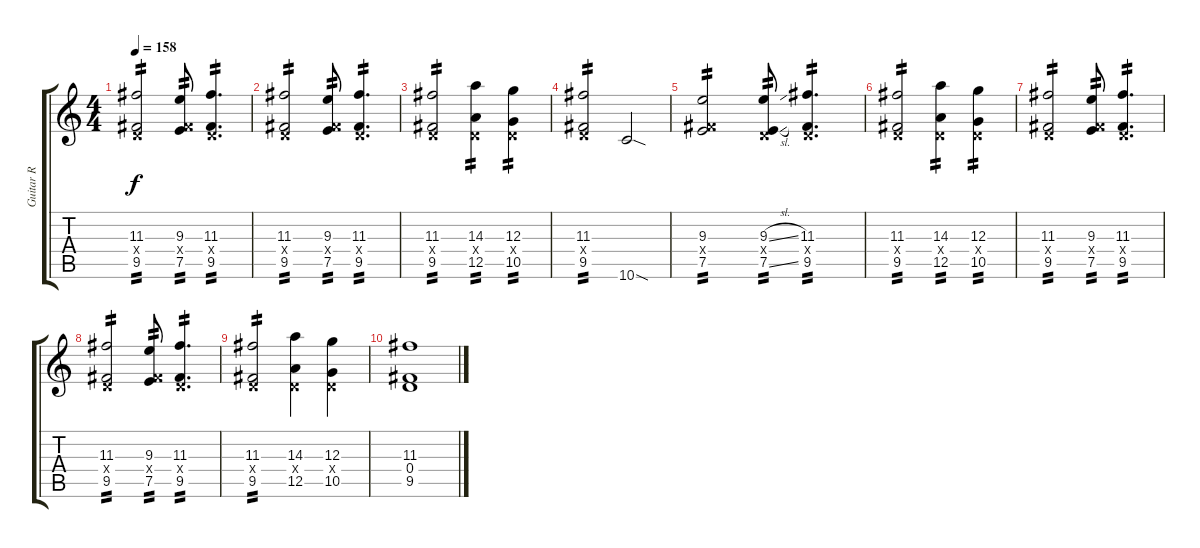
\track ("Guitar R" "Guitar R") {instrument distortionguitar}
\staff {score tabs}
\tuning (E4 D4 G3 D3 A2 D2) {hide}
\ts (4 4)
\tempo 158
\clef g2
\ks c
(11.3 0.4{x} 9.5).2{tp 2 dy f} (9.3 4.4{x} 7.5).8{tp 2} (11.3 0.4{x} 9.5).4{d tp 2} |
(11.3 0.4{x} 9.5).2{tp 2} (9.3 4.4{x} 7.5).8{tp 2} (11.3 0.4{x} 9.5).4{d tp 2} |
(11.3 0.4{x} 9.5).2{tp 2} (14.3 0.4{x} 12.5).4{tp 2} (12.3 0.4{x} 10.5).4{tp 2} |
(11.3 0.4{x} 9.5).2{tp 2} 10.6{sod}.2 |
(9.3 4.4{x} 7.5).2{tp 2} (9.3{sl} 0.4{x} 7.5{sl}).8{tp 2} (11.3 0.4{x} 9.5).4{d tp 2} |
(11.3 0.4{x} 9.5).2{tp 2} (14.3 0.4{x} 12.5).4{tp 2} (12.3 0.4{x} 10.5).4{tp 2} |
(11.3 0.4{x} 9.5).2{tp 2} (9.3 4.4{x} 7.5).8{tp 2} (11.3 0.4{x} 9.5).4{d tp 2} |
(11.3 0.4{x} 9.5).2{tp 2} (9.3 4.4{x} 7.5).8{tp 2} (11.3 0.4{x} 9.5).4{d tp 2} |
(11.3 0.4{x} 9.5).2{tp 2} (14.3 0.4{x} 12.5).4 (12.3 0.4{x} 10.5).4 |
(11.3 0.4 9.5).1
